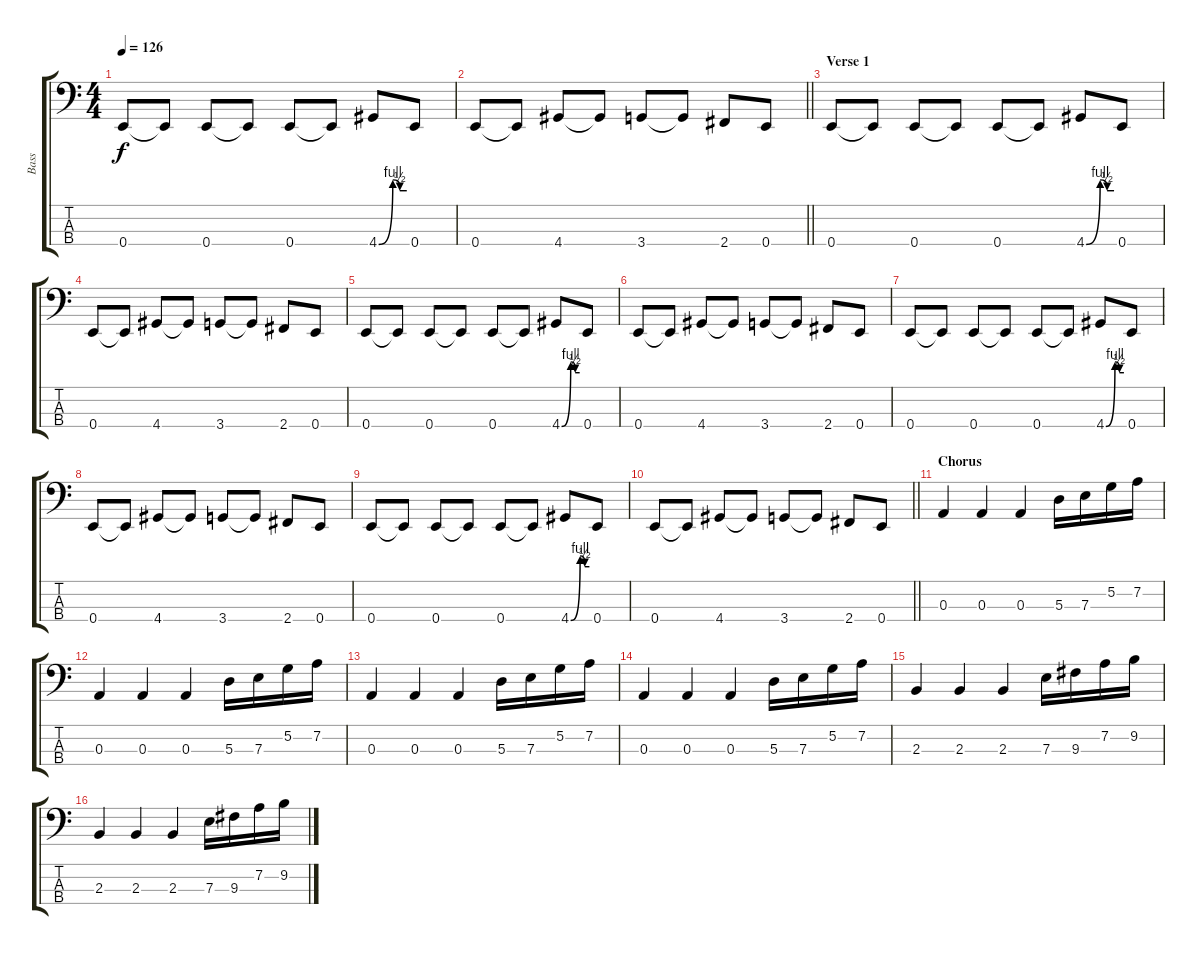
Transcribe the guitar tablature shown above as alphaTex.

\track ("Bass" "Bass") {instrument electricbassfinger}
\staff {score tabs}
\tuning (G2 D2 A1 E1) {hide}
\ts (4 4)
\tempo 126
\clef f4
\ks c
0.4.8{dy f} 0.4{t}.8 0.4.8 0.4{t}.8 0.4.8 0.4{t}.8 4.4{be (custom 0 0 30 4 45 2 60 2)}.8 0.4.8 |
\barLineRight lightlight
0.4.8 0.4{t}.8 4.4.8 4.4{t}.8 3.4.8 3.4{t}.8 2.4.8 0.4.8 |
\section ("" "Verse 1")
0.4.8 0.4{t}.8 0.4.8 0.4{t}.8 0.4.8 0.4{t}.8 4.4{be (custom 0 0 30 4 45 2 60 2)}.8 0.4.8 |
0.4.8 0.4{t}.8 4.4.8 4.4{t}.8 3.4.8 3.4{t}.8 2.4.8 0.4.8 |
0.4.8 0.4{t}.8 0.4.8 0.4{t}.8 0.4.8 0.4{t}.8 4.4{be (custom 0 0 30 4 45 2 60 2)}.8 0.4.8 |
0.4.8 0.4{t}.8 4.4.8 4.4{t}.8 3.4.8 3.4{t}.8 2.4.8 0.4.8 |
0.4.8 0.4{t}.8 0.4.8 0.4{t}.8 0.4.8 0.4{t}.8 4.4{be (custom 0 0 30 4 45 2 60 2)}.8 0.4.8 |
0.4.8 0.4{t}.8 4.4.8 4.4{t}.8 3.4.8 3.4{t}.8 2.4.8 0.4.8 |
0.4.8 0.4{t}.8 0.4.8 0.4{t}.8 0.4.8 0.4{t}.8 4.4{be (custom 0 0 30 4 45 2 60 2)}.8 0.4.8 |
\barLineRight lightlight
0.4.8 0.4{t}.8 4.4.8 4.4{t}.8 3.4.8 3.4{t}.8 2.4.8 0.4.8 |
\section ("" "Chorus")
0.3.4 0.3.4 0.3.4 5.3.16 7.3.16 5.2.16 7.2.16 |
0.3.4 0.3.4 0.3.4 5.3.16 7.3.16 5.2.16 7.2.16 |
0.3.4 0.3.4 0.3.4 5.3.16 7.3.16 5.2.16 7.2.16 |
0.3.4 0.3.4 0.3.4 5.3.16 7.3.16 5.2.16 7.2.16 |
2.3.4 2.3.4 2.3.4 7.3.16 9.3.16 7.2.16 9.2.16 |
2.3.4 2.3.4 2.3.4 7.3.16 9.3.16 7.2.16 9.2.16
